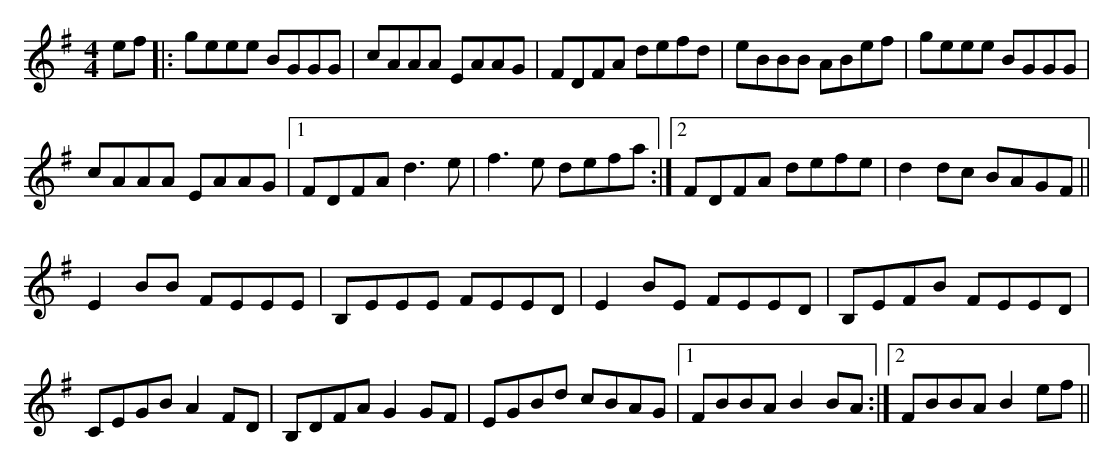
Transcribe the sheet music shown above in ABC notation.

X:1
M:4/4
K:Emin
ef|:geee BGGG|cAAA EAAG|FDFA defd|eBBB ABef|geee BGGG|
cAAA EAAG|1 FDFA d3e|f3e defa:|2 FDFA defe|d2dc BAGF||
E2BB FEEE|B,EEE FEED|E2 BE FEED|B,EFB FEED|
CEGB A2FD|B,DFA G2GF|EGBd cBAG|1 FBBA B2BA:|2 FBBA B2ef||
